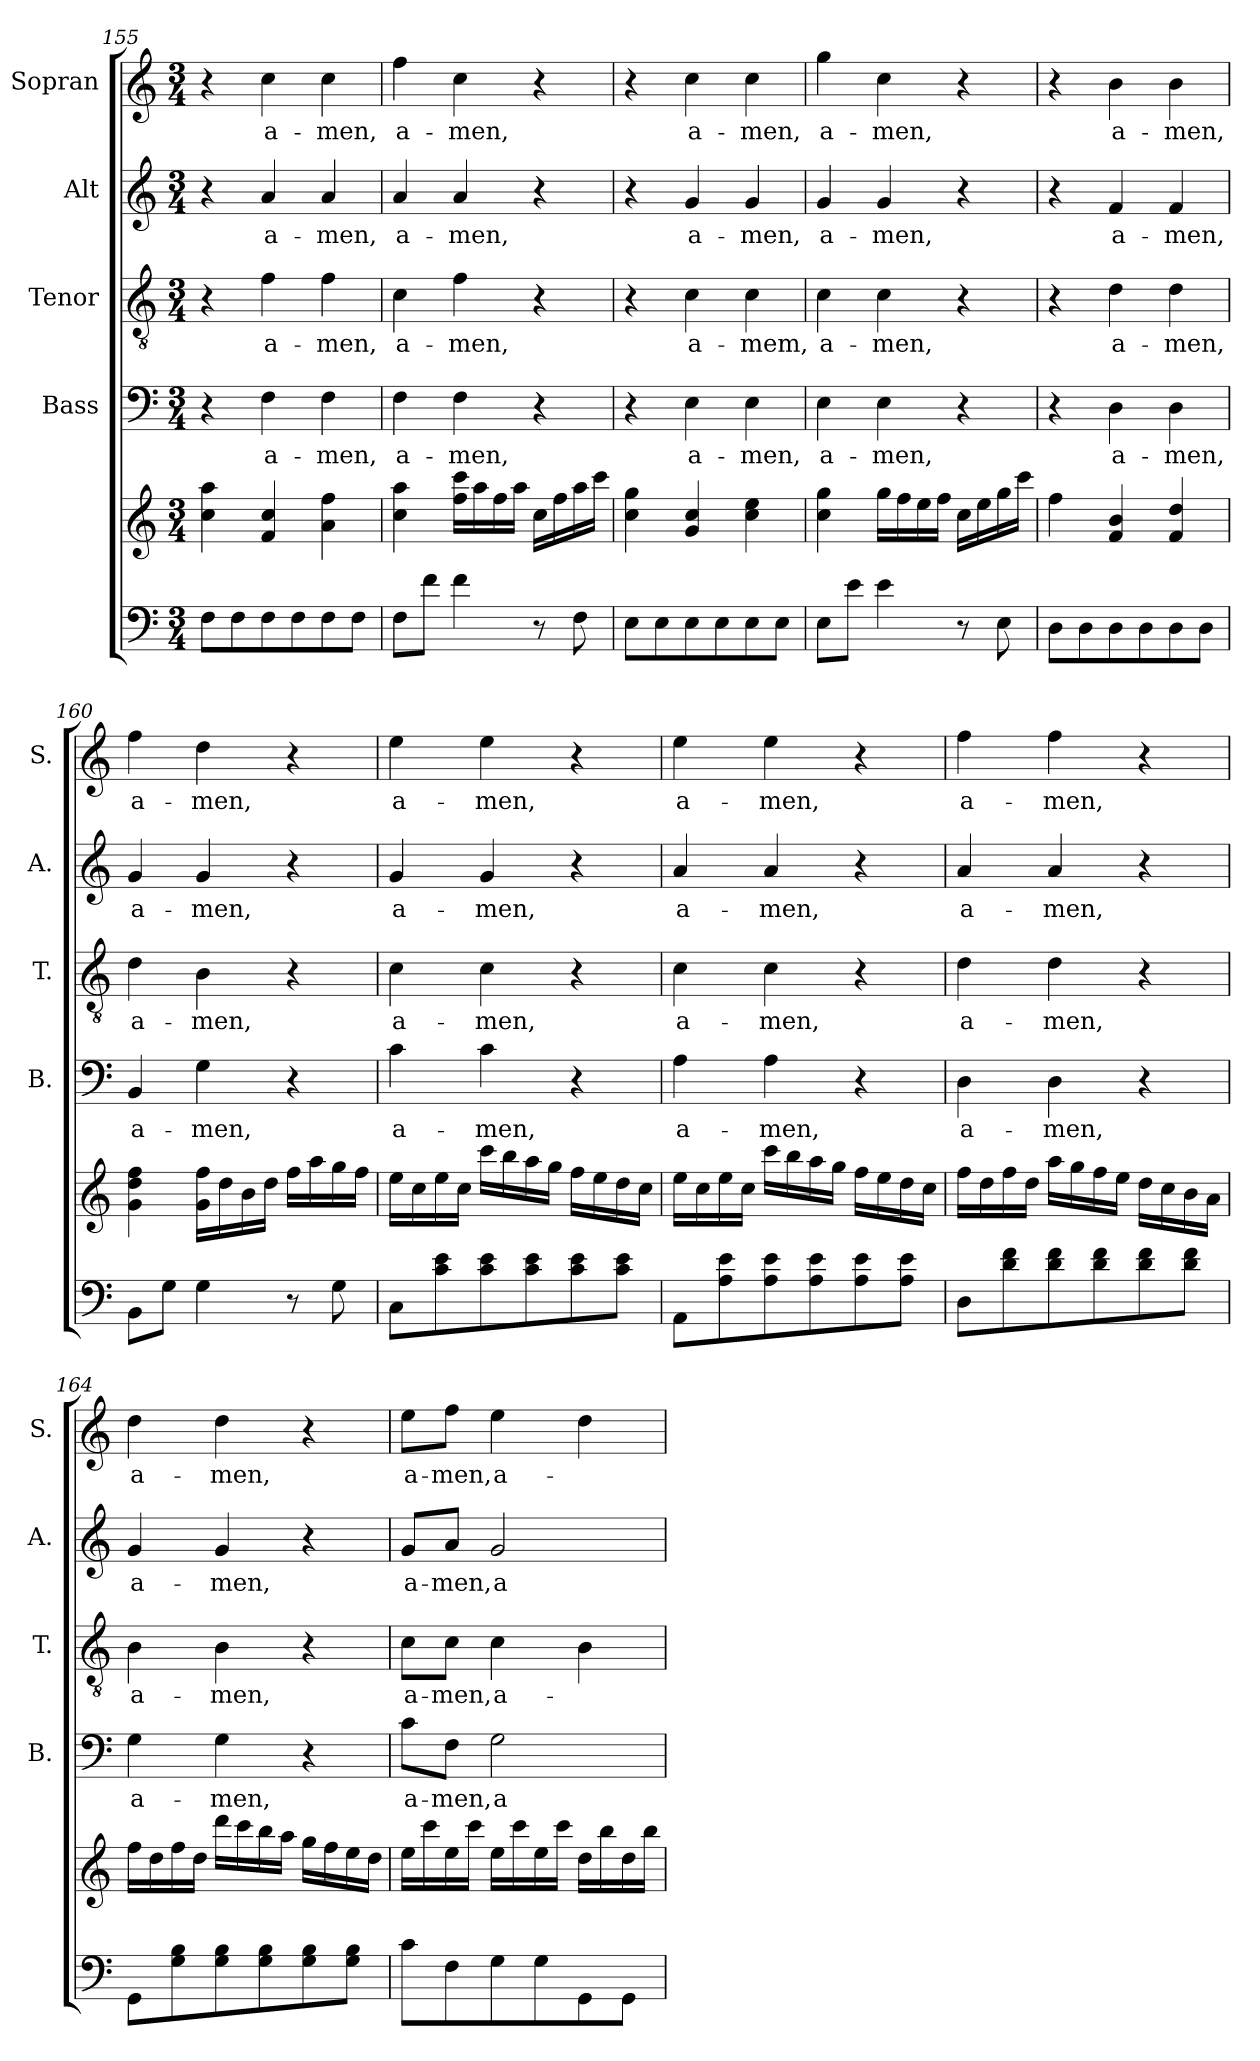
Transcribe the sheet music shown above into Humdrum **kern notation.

**kern	**kern	**kern	**text	**kern	**text	**kern	**text	**kern	**text
*part5	*part5	*part4	*part4	*part3	*part3	*part2	*part2	*part1	*part1
*staff6	*staff5	*staff4	*staff4	*staff3	*staff3	*staff2	*staff2	*staff1	*staff1
*	*	*I"Bass	*	*I"Tenor	*	*I"Alt	*	*I"Sopran	*
*	*	*I'B.	*	*I'T.	*	*I'A.	*	*I'S.	*
*clefF4	*clefG2	*clefF4	*	*clefGv2	*	*clefG2	*	*clefG2	*
*k[]	*k[]	*k[]	*	*k[]	*	*k[]	*	*k[]	*
*C:	*C:	*C:	*	*C:	*	*C:	*	*C:	*
*M3/4	*M3/4	*M3/4	*	*M3/4	*	*M3/4	*	*M3/4	*
=155	=155	=155	=155	=155	=155	=155	=155	=155	=155
8F\L	4cc\ 4aa\	4r	.	4r	.	4r	.	4r	.
8F\	.	.	.	.	.	.	.	.	.
!	!	!	!LO:LY:b	!	!LO:LY:b	!	!LO:LY:b	!	!LO:LY:b
8F\	4f/ 4cc/	4F\	a-	4f\	a-	4a/	a-	4cc\	a-
8F\	.	.	.	.	.	.	.	.	.
!	!	!	!LO:LY:b	!	!LO:LY:b	!	!LO:LY:b	!	!LO:LY:b
8F\	4a\ 4ff\	4F\	-men,	4f\	-men,	4a/	-men,	4cc\	-men,
8F\J	.	.	.	.	.	.	.	.	.
=156	=156	=156	=156	=156	=156	=156	=156	=156	=156
!	!	!	!LO:LY:b	!	!LO:LY:b	!	!LO:LY:b	!	!LO:LY:b
8F\L	4cc\ 4aa\	4F\	a-	4c\	a-	4a/	a-	4ff\	a-
8f\J	.	.	.	.	.	.	.	.	.
!	!	!	!LO:LY:b	!	!LO:LY:b	!	!LO:LY:b	!	!LO:LY:b
4f\	16ff\ 16ccc\LL	4F\	-men,	4f\	-men,	4a/	-men,	4cc\	-men,
.	16aa\	.	.	.	.	.	.	.	.
.	16ff\	.	.	.	.	.	.	.	.
.	16aa\JJ	.	.	.	.	.	.	.	.
8r	16cc\LL	4r	.	4r	.	4r	.	4r	.
.	16ff\	.	.	.	.	.	.	.	.
8F\	16aa\	.	.	.	.	.	.	.	.
.	16ccc\JJ	.	.	.	.	.	.	.	.
=157	=157	=157	=157	=157	=157	=157	=157	=157	=157
8E\L	4cc\ 4gg\	4r	.	4r	.	4r	.	4r	.
8E\	.	.	.	.	.	.	.	.	.
!	!	!	!LO:LY:b	!	!LO:LY:b	!	!LO:LY:b	!	!LO:LY:b
8E\	4g/ 4cc/	4E\	a-	4c\	a-	4g/	a-	4cc\	a-
8E\	.	.	.	.	.	.	.	.	.
!	!	!	!LO:LY:b	!	!LO:LY:b	!	!LO:LY:b	!	!LO:LY:b
8E\	4cc\ 4ee\	4E\	-men,	4c\	-mem,	4g/	-men,	4cc\	-men,
8E\J	.	.	.	.	.	.	.	.	.
=158	=158	=158	=158	=158	=158	=158	=158	=158	=158
!	!	!	!LO:LY:b	!	!LO:LY:b	!	!LO:LY:b	!	!LO:LY:b
8E\L	4cc\ 4gg\	4E\	a-	4c\	a-	4g/	a-	4gg\	a-
8e\J	.	.	.	.	.	.	.	.	.
!	!	!	!LO:LY:b	!	!LO:LY:b	!	!LO:LY:b	!	!LO:LY:b
4e\	16gg\LL	4E\	-men,	4c\	-men,	4g/	-men,	4cc\	-men,
.	16ff\	.	.	.	.	.	.	.	.
.	16ee\	.	.	.	.	.	.	.	.
.	16ff\JJ	.	.	.	.	.	.	.	.
8r	16cc\LL	4r	.	4r	.	4r	.	4r	.
.	16ee\	.	.	.	.	.	.	.	.
8E\	16gg\	.	.	.	.	.	.	.	.
.	16ccc\JJ	.	.	.	.	.	.	.	.
!!LO:PB:g=z
=159	=159	=159	=159	=159	=159	=159	=159	=159	=159
8D\L	4ff\	4r	.	4r	.	4r	.	4r	.
8D\	.	.	.	.	.	.	.	.	.
!	!	!	!LO:LY:b	!	!LO:LY:b	!	!LO:LY:b	!	!LO:LY:b
8D\	4f/ 4b/	4D\	a-	4d\	a-	4f/	a-	4b\	a-
8D\	.	.	.	.	.	.	.	.	.
!	!	!	!LO:LY:b	!	!LO:LY:b	!	!LO:LY:b	!	!LO:LY:b
8D\	4f/ 4dd/	4D\	-men,	4d\	-men,	4f/	-men,	4b\	-men,
8D\J	.	.	.	.	.	.	.	.	.
=160	=160	=160	=160	=160	=160	=160	=160	=160	=160
!	!	!	!LO:LY:b	!	!LO:LY:b	!	!LO:LY:b	!	!LO:LY:b
8BB\L	4g\ 4dd\ 4ff\	4BB/	a-	4d\	a-	4g/	a-	4ff\	a-
8G\J	.	.	.	.	.	.	.	.	.
!	!	!	!LO:LY:b	!	!LO:LY:b	!	!LO:LY:b	!	!LO:LY:b
4G\	16g\ 16ff\LL	4G\	-men,	4B\	-men,	4g/	-men,	4dd\	-men,
.	16dd\	.	.	.	.	.	.	.	.
.	16b\	.	.	.	.	.	.	.	.
.	16dd\JJ	.	.	.	.	.	.	.	.
8r	16ff\LL	4r	.	4r	.	4r	.	4r	.
.	16aa\	.	.	.	.	.	.	.	.
8G\	16gg\	.	.	.	.	.	.	.	.
.	16ff\JJ	.	.	.	.	.	.	.	.
=161	=161	=161	=161	=161	=161	=161	=161	=161	=161
!	!	!	!LO:LY:b	!	!LO:LY:b	!	!LO:LY:b	!	!LO:LY:b
8C\L	16ee\LL	4c\	a-	4c\	a-	4g/	a-	4ee\	a-
.	16cc\	.	.	.	.	.	.	.	.
8c\ 8e\	16ee\	.	.	.	.	.	.	.	.
.	16cc\JJ	.	.	.	.	.	.	.	.
!	!	!	!LO:LY:b	!	!LO:LY:b	!	!LO:LY:b	!	!LO:LY:b
8c\ 8e\	16ccc\LL	4c\	-men,	4c\	-men,	4g/	-men,	4ee\	-men,
.	16bb\	.	.	.	.	.	.	.	.
8c\ 8e\	16aa\	.	.	.	.	.	.	.	.
.	16gg\JJ	.	.	.	.	.	.	.	.
8c\ 8e\	16ff\LL	4r	.	4r	.	4r	.	4r	.
.	16ee\	.	.	.	.	.	.	.	.
8c\ 8e\J	16dd\	.	.	.	.	.	.	.	.
.	16cc\JJ	.	.	.	.	.	.	.	.
=162	=162	=162	=162	=162	=162	=162	=162	=162	=162
!	!	!	!LO:LY:b	!	!LO:LY:b	!	!LO:LY:b	!	!LO:LY:b
8AA\L	16ee\LL	4A\	a-	4c\	a-	4a/	a-	4ee\	a-
.	16cc\	.	.	.	.	.	.	.	.
8A\ 8e\	16ee\	.	.	.	.	.	.	.	.
.	16cc\JJ	.	.	.	.	.	.	.	.
!	!	!	!LO:LY:b	!	!LO:LY:b	!	!LO:LY:b	!	!LO:LY:b
8A\ 8e\	16ccc\LL	4A\	-men,	4c\	-men,	4a/	-men,	4ee\	-men,
.	16bb\	.	.	.	.	.	.	.	.
8A\ 8e\	16aa\	.	.	.	.	.	.	.	.
.	16gg\JJ	.	.	.	.	.	.	.	.
8A\ 8e\	16ff\LL	4r	.	4r	.	4r	.	4r	.
.	16ee\	.	.	.	.	.	.	.	.
8A\ 8e\J	16dd\	.	.	.	.	.	.	.	.
.	16cc\JJ	.	.	.	.	.	.	.	.
=163	=163	=163	=163	=163	=163	=163	=163	=163	=163
!	!	!	!LO:LY:b	!	!LO:LY:b	!	!LO:LY:b	!	!LO:LY:b
8D\L	16ff\LL	4D\	a-	4d\	a-	4a/	a-	4ff\	a-
.	16dd\	.	.	.	.	.	.	.	.
8d\ 8f\	16ff\	.	.	.	.	.	.	.	.
.	16dd\JJ	.	.	.	.	.	.	.	.
!	!	!	!LO:LY:b	!	!LO:LY:b	!	!LO:LY:b	!	!LO:LY:b
8d\ 8f\	16aa\LL	4D\	-men,	4d\	-men,	4a/	-men,	4ff\	-men,
.	16gg\	.	.	.	.	.	.	.	.
8d\ 8f\	16ff\	.	.	.	.	.	.	.	.
.	16ee\JJ	.	.	.	.	.	.	.	.
8d\ 8f\	16dd\LL	4r	.	4r	.	4r	.	4r	.
.	16cc\	.	.	.	.	.	.	.	.
8d\ 8f\J	16b\	.	.	.	.	.	.	.	.
.	16a\JJ	.	.	.	.	.	.	.	.
!!LO:LB:g=z
=164	=164	=164	=164	=164	=164	=164	=164	=164	=164
!	!	!	!LO:LY:b	!	!LO:LY:b	!	!LO:LY:b	!	!LO:LY:b
8GG\L	16ff\LL	4G\	a-	4B\	a-	4g/	a-	4dd\	a-
.	16dd\	.	.	.	.	.	.	.	.
8G\ 8B\	16ff\	.	.	.	.	.	.	.	.
.	16dd\JJ	.	.	.	.	.	.	.	.
!	!	!	!LO:LY:b	!	!LO:LY:b	!	!LO:LY:b	!	!LO:LY:b
8G\ 8B\	16ddd\LL	4G\	-men,	4B\	-men,	4g/	-men,	4dd\	-men,
.	16ccc\	.	.	.	.	.	.	.	.
8G\ 8B\	16bb\	.	.	.	.	.	.	.	.
.	16aa\JJ	.	.	.	.	.	.	.	.
8G\ 8B\	16gg\LL	4r	.	4r	.	4r	.	4r	.
.	16ff\	.	.	.	.	.	.	.	.
8G\ 8B\J	16ee\	.	.	.	.	.	.	.	.
.	16dd\JJ	.	.	.	.	.	.	.	.
=165	=165	=165	=165	=165	=165	=165	=165	=165	=165
!	!	!	!LO:LY:b	!	!LO:LY:b	!	!LO:LY:b	!	!LO:LY:b
8c\L	16ee\LL	8c\L	a-	8c\L	a-	8g/L	a-	8ee\L	a-
.	16ccc\	.	.	.	.	.	.	.	.
!	!	!	!LO:LY:b	!	!LO:LY:b	!	!LO:LY:b	!	!LO:LY:b
8F\	16ee\	8F\J	-men,	8c\J	-men,	8a/J	-men,	8ff\J	-men,
.	16ccc\JJ	.	.	.	.	.	.	.	.
!	!	!	!LO:LY:b	!	!LO:LY:b	!	!LO:LY:b	!	!LO:LY:b
8G\	16ee\LL	2G\	a-	4c\	a-	2g/	a-	4ee\	a-
.	16ccc\	.	.	.	.	.	.	.	.
8G\	16ee\	.	.	.	.	.	.	.	.
.	16ccc\JJ	.	.	.	.	.	.	.	.
8GG\	16dd\LL	.	.	4B\	.	.	.	4dd\	.
.	16bb\	.	.	.	.	.	.	.	.
8GG\J	16dd\	.	.	.	.	.	.	.	.
.	16bb\JJ	.	.	.	.	.	.	.	.
=	=	=	=	=	=	=	=	=	=
*-	*-	*-	*-	*-	*-	*-	*-	*-	*-
